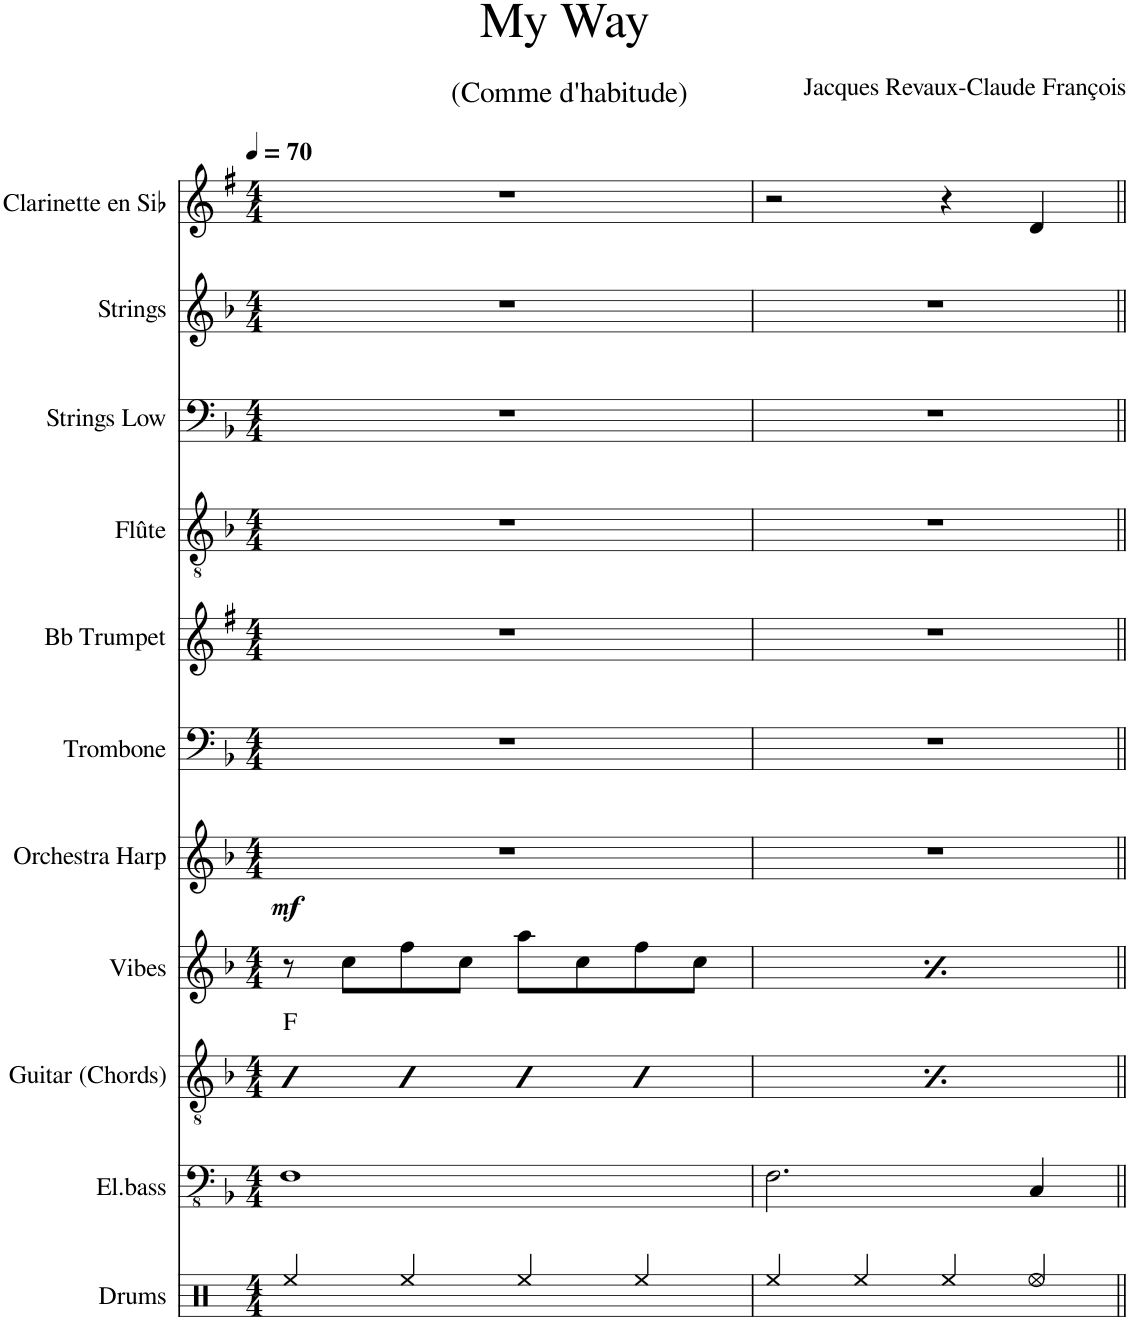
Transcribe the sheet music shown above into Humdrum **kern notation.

**kern	**kern	**kern	**harte	**kern	**dynam	**kern	**kern	**kern	**kern	**kern	**kern	**kern
*part11	*part10	*part9	*part9	*part8	*part8	*part7	*part6	*part5	*part4	*part3	*part2	*part1
*staff11	*staff10	*staff9	*	*staff8	*staff8	*staff7	*staff6	*staff5	*staff4	*staff3	*staff2	*staff1
*I"Drums	*I"El.bass	*I"Guitar (Chords)	*	*I"Vibes	*	*I"Orchestra Harp	*I"Trombone	*I"Bb Trumpet	*I"Flûte	*I"Strings Low	*I"Strings	*I"Clarinette en Sib
*I'Drm	*I'Bass.	*I'Guit.	*	*I'Vib.	*	*I'Hrp.	*I'Tbn.	*I'Trp.	*I'Fl.	*I'Strg.2	*I'Strg 1.	*I'Clar. Sib
*clefX	*clefFv4	*clefGv2	*	*clefG2	*	*clefG2	*clefF4	*clefG2	*clefGv2	*clefF4	*clefG2	*clefG2
*	*	*	*	*	*	*	*	*Trd1c2	*	*	*	*Trd1c2
*k[b-]	*k[b-]	*k[b-]	*	*k[b-]	*	*k[b-]	*k[b-]	*k[f#]	*k[b-]	*k[b-]	*k[b-]	*k[f#]
*M4/4	*M4/4	*M4/4	*	*M4/4	*	*M4/4	*M4/4	*M4/4	*M4/4	*M4/4	*M4/4	*M4/4
*MM70	*MM70	*MM70	*	*MM70	*	*MM70	*MM70	*MM70	*MM70	*MM70	*MM70	*MM70
=1	=1	=1	=1	=1	=1	=1	=1	=1	=1	=1	=1	=1
!	!	!	!	!	!LO:DY:a	!	!	!	!	!	!	!
4Ree/	1FF	4B-	F:maj	8r	mf	1r	1r	1r	1r	1r	1r	1r
.	.	.	.	8cc\L	.	.	.	.	.	.	.	.
4Ree/	.	4B-	.	8ff\	.	.	.	.	.	.	.	.
.	.	.	.	8cc\J	.	.	.	.	.	.	.	.
4Ree/	.	4B-	.	8aa\L	.	.	.	.	.	.	.	.
.	.	.	.	8cc\	.	.	.	.	.	.	.	.
4Ree/	.	4B-	.	8ff\	.	.	.	.	.	.	.	.
.	.	.	.	8cc\J	.	.	.	.	.	.	.	.
=2	=2	=2	=2	=2	=2	=2	=2	=2	=2	=2	=2	=2
!	!	!	!	!	!LO:DY:a	!	!	!	!	!	!	!
4Ree/	2.FF\	4B-	F:maj	8r	mf	1r	1r	1r	1r	1r	1r	2r
.	.	.	.	8cc\L	.	.	.	.	.	.	.	.
4Ree/	.	4B-	.	8ff\	.	.	.	.	.	.	.	.
.	.	.	.	8cc\J	.	.	.	.	.	.	.	.
4Ree/	.	4B-	.	8aa\L	.	.	.	.	.	.	.	4r
.	.	.	.	8cc\	.	.	.	.	.	.	.	.
4Ree/	4CC/	4B-	.	8ff\	.	.	.	.	.	.	.	4d/
.	.	.	.	8cc\J	.	.	.	.	.	.	.	.
=||	=||	=||	=||	=||	=||	=||	=||	=||	=||	=||	=||	=||
*-	*-	*-	*-	*-	*-	*-	*-	*-	*-	*-	*-	*-
